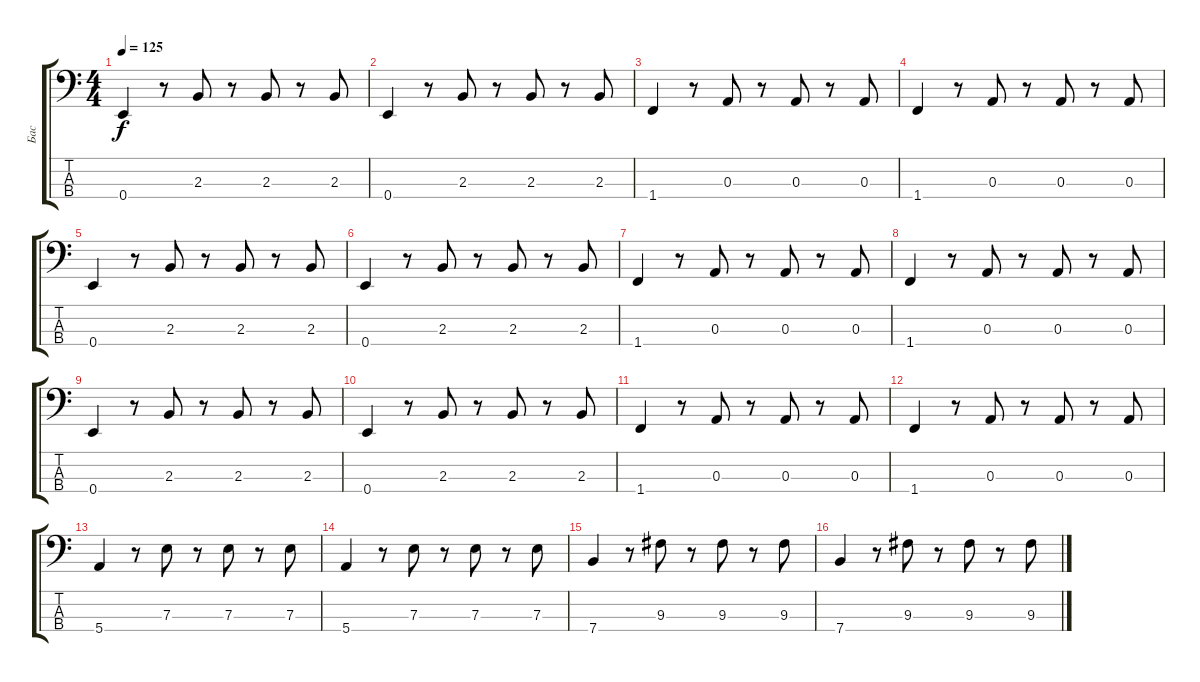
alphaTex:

\track ("Бас" "Бас") {instrument fretlessbass}
\staff {score tabs}
\tuning (G2 D2 A1 E1) {hide}
\ts (4 4)
\tempo 125
\clef f4
\ks c
0.4.4{dy f} r.8 2.3.8 r.8 2.3.8 r.8 2.3.8 |
0.4.4{instrument electricbassfinger} r.8 2.3.8 r.8 2.3.8 r.8 2.3.8 |
1.4.4{instrument electricbasspick} r.8 0.3.8 r.8 0.3.8 r.8 0.3.8 |
1.4.4{instrument fretlessbass} r.8 0.3.8 r.8 0.3.8 r.8 0.3.8 |
0.4.4 r.8 2.3.8 r.8 2.3.8 r.8 2.3.8 |
0.4.4{instrument electricbassfinger} r.8 2.3.8 r.8 2.3.8 r.8 2.3.8 |
1.4.4{instrument electricbasspick} r.8 0.3.8 r.8 0.3.8 r.8 0.3.8 |
1.4.4{instrument fretlessbass} r.8 0.3.8 r.8 0.3.8 r.8 0.3.8 |
0.4.4 r.8 2.3.8 r.8 2.3.8 r.8 2.3.8 |
0.4.4{instrument electricbassfinger} r.8 2.3.8 r.8 2.3.8 r.8 2.3.8 |
1.4.4{instrument electricbasspick} r.8 0.3.8 r.8 0.3.8 r.8 0.3.8 |
1.4.4{instrument fretlessbass} r.8 0.3.8 r.8 0.3.8 r.8 0.3.8 |
5.4.4 r.8 7.3.8 r.8 7.3.8 r.8 7.3.8 |
5.4.4{instrument electricbassfinger} r.8 7.3.8 r.8 7.3.8 r.8 7.3.8 |
7.4.4{instrument electricbasspick} r.8 9.3.8 r.8 9.3.8 r.8 9.3.8 |
7.4.4{instrument fretlessbass} r.8 9.3.8 r.8 9.3.8 r.8 9.3.8
